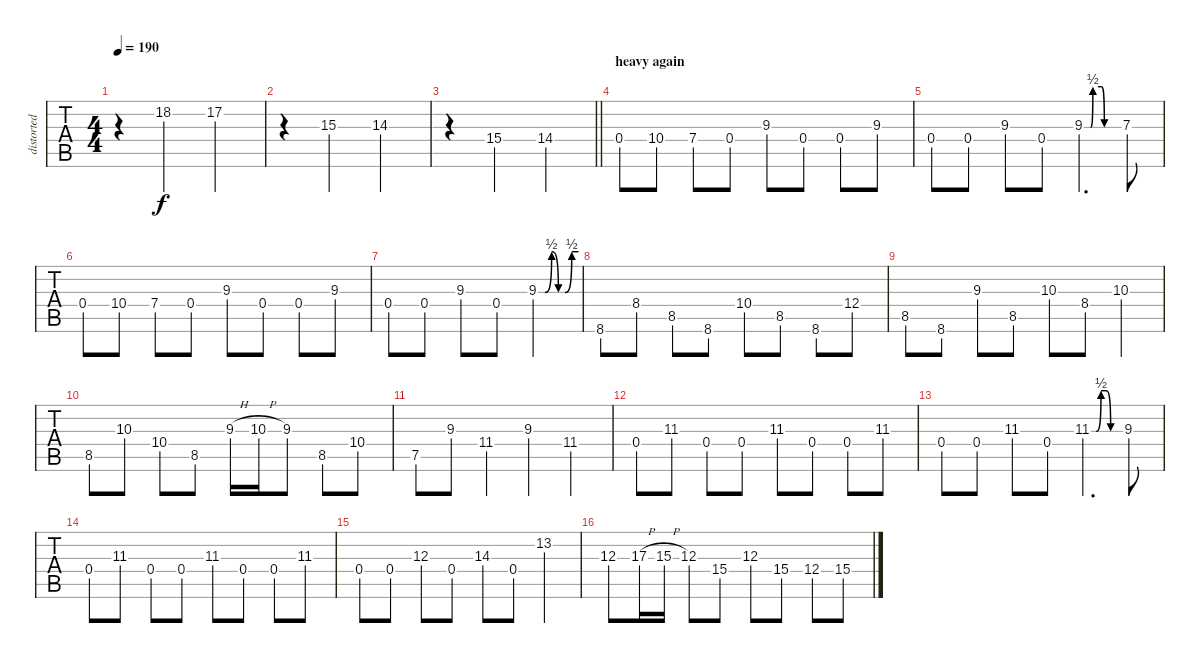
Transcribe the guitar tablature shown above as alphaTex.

\track ("distorted" "distorted") {instrument distortionguitar}
\staff {tabs}
\tuning (E4 B3 G3 D3 A2 D2) {hide}
\ts (4 4)
\tempo 190
\clef g2
\ks c
r.4{dy f} 18.2.2 17.2.2 |
r.4 15.3.2 14.3.2 |
\barLineRight lightlight
r.4 15.4.2 14.4.2 |
\section ("" "heavy again")
0.4.8 10.4.8 7.4.8 0.4.8 9.3.8 0.4.8 0.4.8 9.3.8 |
0.4.8 0.4.8 9.3.8 0.4.8 9.3{be (custom 0 0 11 0 15 2 30 2 35 0 60 0)}.4{d} 7.3.8 |
0.4.8 10.4.8 7.4.8 0.4.8 9.3.8 0.4.8 0.4.8 9.3.8 |
0.4.8 0.4.8 9.3.8 0.4.8 9.3{be (custom 0 0 10 0 20 2 30 0 40 0 50 2 60 2)}.2 |
8.6.8 8.4.8 8.5.8 8.6.8 10.4.8 8.5.8 8.6.8 12.4.8 |
8.5.8 8.6.8 9.3.8 8.5.8 10.3.8 8.4.8 10.3.4 |
8.5.8 10.3.8 10.4.8 8.5.8 9.3{h}.16 10.3{h}.16 9.3.8 8.5.8 10.4.8 |
7.5.8 9.3.8 11.4.4 9.3.4 11.4.4 |
0.4.8 11.3.8 0.4.8 0.4.8 11.3.8 0.4.8 0.4.8 11.3.8 |
0.4.8 0.4.8 11.3.8 0.4.8 11.3{be (custom 0 0 10 0 20 2 30 2 40 0 60 0)}.4{d} 9.3.8 |
0.4.8 11.3.8 0.4.8 0.4.8 11.3.8 0.4.8 0.4.8 11.3.8 |
0.4.8 0.4.8 12.3.8 0.4.8 14.3.8 0.4.8 13.2.4 |
12.3.8 17.3{h}.16 15.3{h}.16 12.3.8 15.4.8 12.3.8 15.4.8 12.4.8 15.4.8
